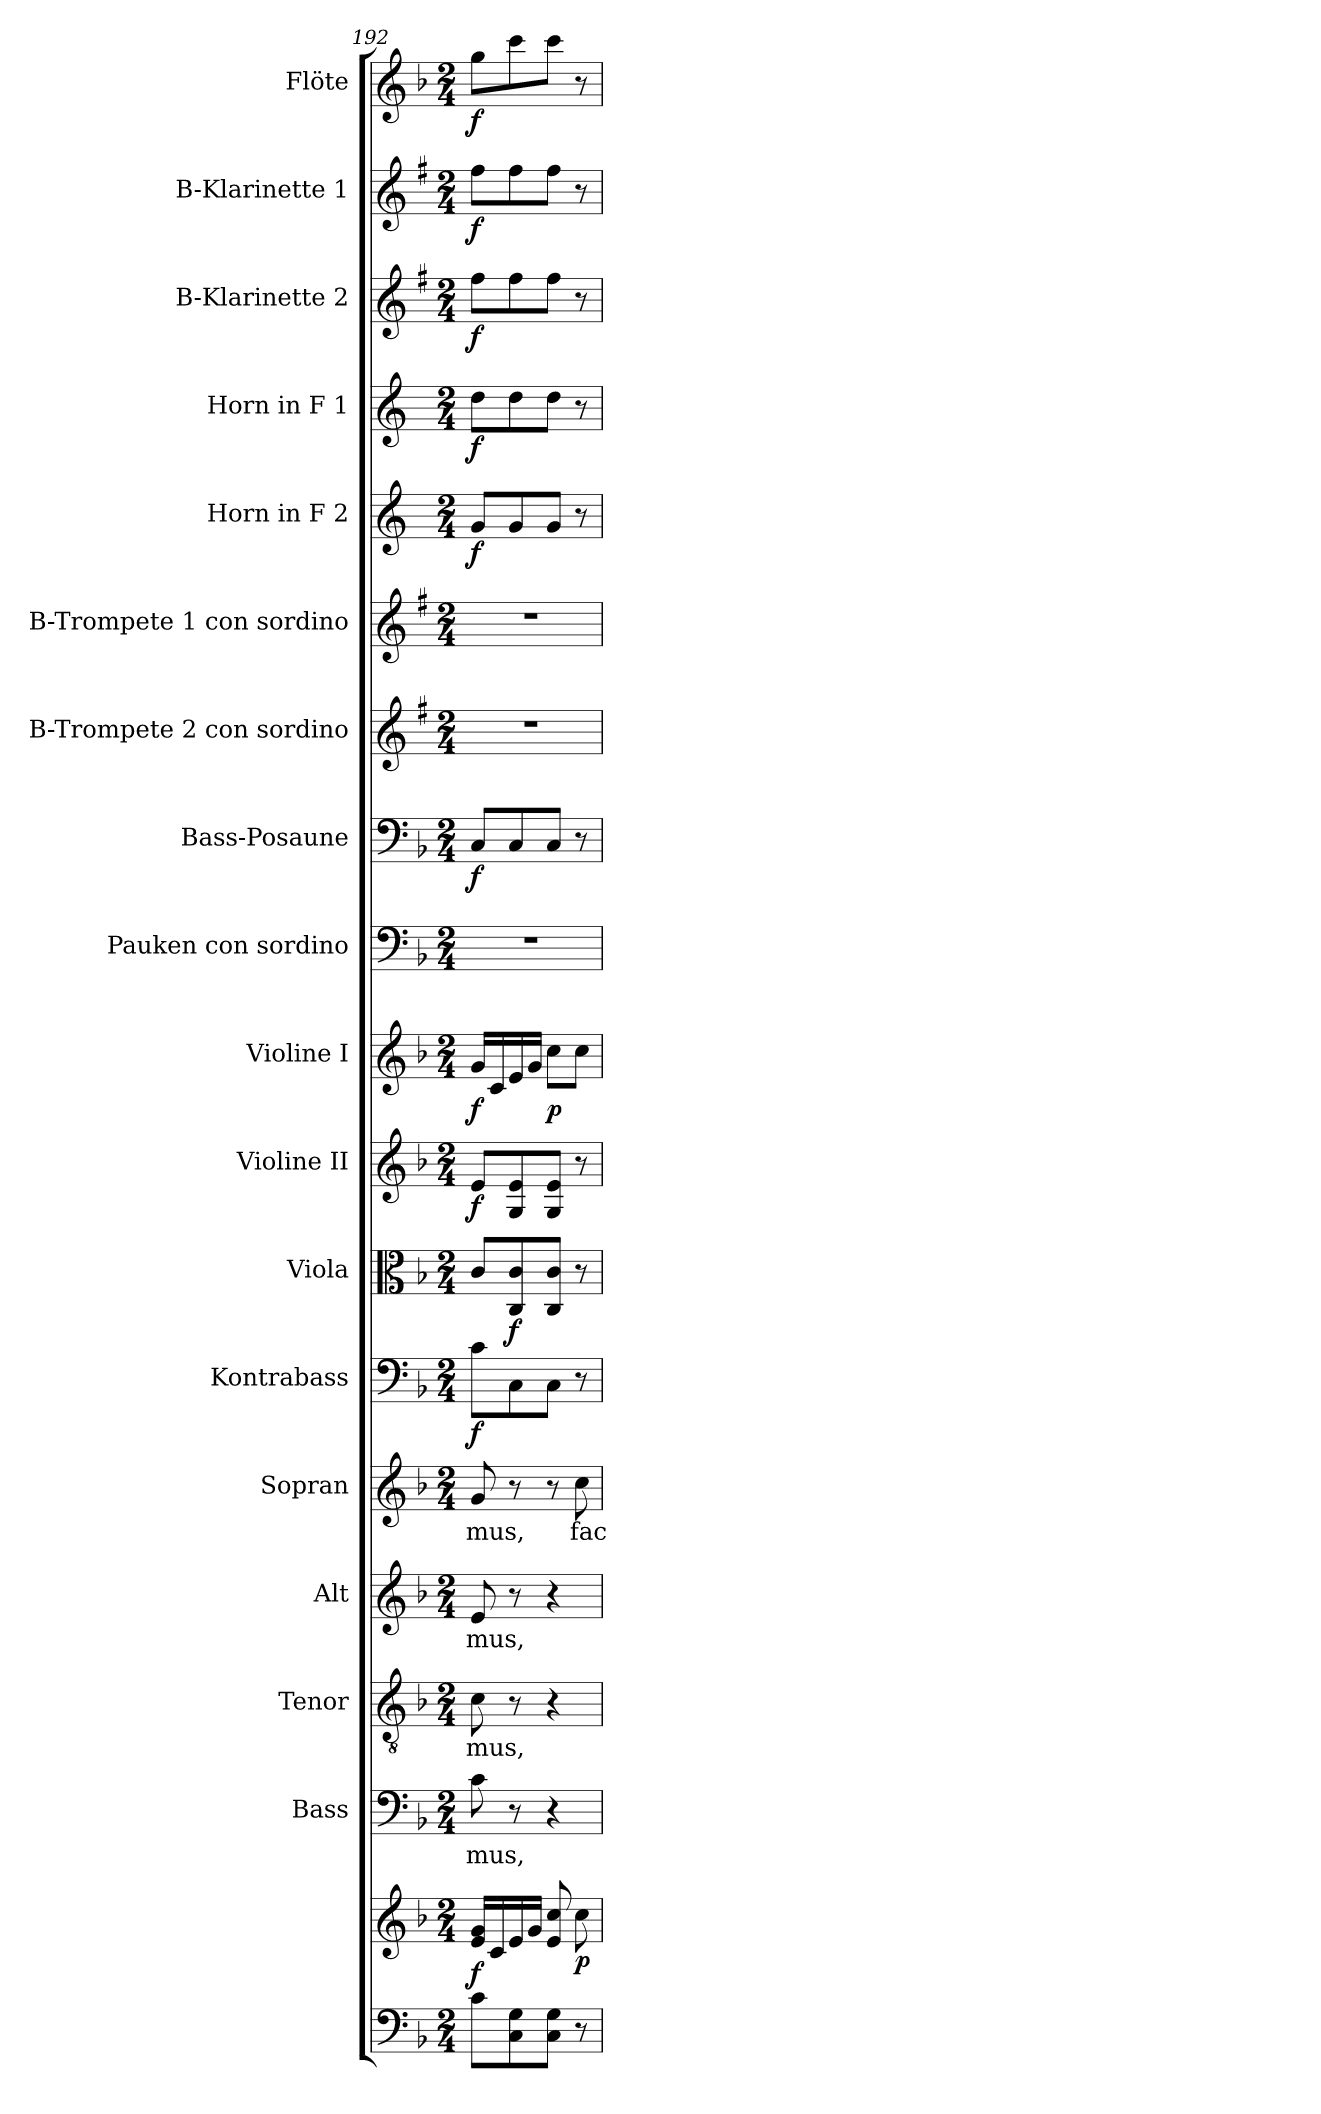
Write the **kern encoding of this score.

**kern	**kern	**dynam	**kern	**text	**kern	**text	**kern	**text	**kern	**text	**kern	**dynam	**kern	**dynam	**kern	**dynam	**kern	**dynam	**kern	**kern	**dynam	**kern	**kern	**kern	**dynam	**kern	**dynam	**kern	**dynam	**kern	**dynam	**kern	**dynam
*part18	*part18	*part18	*part17	*part17	*part16	*part16	*part15	*part15	*part14	*part14	*part13	*part13	*part12	*part12	*part11	*part11	*part10	*part10	*part9	*part8	*part8	*part7	*part6	*part5	*part5	*part4	*part4	*part3	*part3	*part2	*part2	*part1	*part1
*staff19	*staff18	*staff18/19	*staff17	*staff17	*staff16	*staff16	*staff15	*staff15	*staff14	*staff14	*staff13	*staff13	*staff12	*staff12	*staff11	*staff11	*staff10	*staff10	*staff9	*staff8	*staff8	*staff7	*staff6	*staff5	*staff5	*staff4	*staff4	*staff3	*staff3	*staff2	*staff2	*staff1	*staff1
*	*	*	*I"Bass	*	*I"Tenor	*	*I"Alt	*	*I"Sopran	*	*I"Kontrabass	*	*I"Viola	*	*I"Violine II	*	*I"Violine I	*	*I"Pauken con sordino	*I"Bass-Posaune	*	*I"B-Trompete 2 con sordino	*I"B-Trompete 1 con sordino	*I"Horn in F 2	*	*I"Horn in F 1	*	*I"B-Klarinette 2	*	*I"B-Klarinette 1	*	*I"Flöte	*
*	*	*	*I'B.	*	*I'T.	*	*I'A.	*	*I'S.	*	*I'Kb.	*	*I'Vla.	*	*I'Vl. II	*	*I'Vl. I	*	*I'Pk.	*I'B. Pos.	*	*I'B Trp. 2	*I'B Trp. 1	*	*	*	*	*I'B Kl. 2	*	*I'B Kl. 1	*	*I'Fl.	*
*clefF4	*clefG2	*	*clefF4	*	*clefGv2	*	*clefG2	*	*clefG2	*	*clefF4	*	*clefC3	*	*clefG2	*	*clefG2	*	*clefF4	*clefF4	*	*clefG2	*clefG2	*clefG2	*	*clefG2	*	*clefG2	*	*clefG2	*	*clefG2	*
*	*	*	*	*	*	*	*	*	*	*	*ITrd7c12	*	*	*	*	*	*	*	*	*	*	*ITrd1c2	*ITrd1c2	*ITrd4c7	*	*ITrd4c7	*	*ITrd1c2	*	*ITrd1c2	*	*	*
*k[b-]	*k[b-]	*	*k[b-]	*	*k[b-]	*	*k[b-]	*	*k[b-]	*	*k[b-]	*	*k[b-]	*	*k[b-]	*	*k[b-]	*	*k[b-]	*k[b-]	*	*k[b-]	*k[b-]	*k[b-]	*	*k[b-]	*	*k[b-]	*	*k[b-]	*	*k[b-]	*
*F:	*F:	*	*F:	*	*F:	*	*F:	*	*F:	*	*F:	*	*F:	*	*F:	*	*F:	*	*F:	*F:	*	*F:	*F:	*F:	*	*F:	*	*F:	*	*F:	*	*F:	*
*M2/4	*M2/4	*	*M2/4	*	*M2/4	*	*M2/4	*	*M2/4	*	*M2/4	*	*M2/4	*	*M2/4	*	*M2/4	*	*M2/4	*M2/4	*	*M2/4	*M2/4	*M2/4	*	*M2/4	*	*M2/4	*	*M2/4	*	*M2/4	*
=192	=192	=192	=192	=192	=192	=192	=192	=192	=192	=192	=192	=192	=192	=192	=192	=192	=192	=192	=192	=192	=192	=192	=192	=192	=192	=192	=192	=192	=192	=192	=192	=192	=192
!	!	!LO:DY:b	!	!LO:LY:b	!	!LO:LY:b	!	!LO:LY:b	!	!LO:LY:b	!	!LO:DY:b	!	!	!	!LO:DY:b	!	!LO:DY:b	!	!	!LO:DY:b	!	!	!	!LO:DY:b	!	!LO:DY:b	!	!LO:DY:b	!	!LO:DY:b	!	!LO:DY:b
8c\L	16e/ 16g/LL	f	8c\	-mus,	8c\	-mus,	8e/	-mus,	8g/	-mus,	8C\L	f	8c/L	.	8e/L	f	16g/LL	f	2r	8C/L	f	2r	2r	8c/L	f	8g\L	f	8ee\L	f	8ee\L	f	8gg\L	f
.	16c/	.	.	.	.	.	.	.	.	.	.	.	.	.	.	.	16c/	.	.	.	.	.	.	.	.	.	.	.	.	.	.	.	.
!	!	!	!	!	!	!	!	!	!	!	!	!	!	!LO:DY:b	!	!	!	!	!	!	!	!	!	!	!	!	!	!	!	!	!	!	!
8C\ 8G\	16e/	.	8r	.	8r	.	8r	.	8r	.	8CC\	.	8C/ 8c/	f	8G/ 8e/	.	16e/	.	.	8C/	.	.	.	8c/	.	8g\	.	8ee\	.	8ee\	.	8ccc\	.
.	16g/JJ	.	.	.	.	.	.	.	.	.	.	.	.	.	.	.	16g/JJ	.	.	.	.	.	.	.	.	.	.	.	.	.	.	.	.
!	!	!	!	!	!	!	!	!	!	!	!	!	!	!	!	!	!	!LO:DY:b	!	!	!	!	!	!	!	!	!	!	!	!	!	!	!
8C\ 8G\J	8e/ 8cc/	.	4r	.	4r	.	4r	.	8r	.	8CC\J	.	8C/ 8c/J	.	8G/ 8e/J	.	8cc\L	p	.	8C/J	.	.	.	8c/J	.	8g\J	.	8ee\J	.	8ee\J	.	8ccc\J	.
!	!	!LO:DY:b	!	!	!	!	!	!	!	!LO:LY:b	!	!	!	!	!	!	!	!	!	!	!	!	!	!	!	!	!	!	!	!	!	!	!
8r	8cc\	p	.	.	.	.	.	.	8cc\	fac	8r	.	8r	.	8r	.	8cc\J	.	.	8r	.	.	.	8r	.	8r	.	8r	.	8r	.	8r	.
=	=	=	=	=	=	=	=	=	=	=	=	=	=	=	=	=	=	=	=	=	=	=	=	=	=	=	=	=	=	=	=	=	=
*-	*-	*-	*-	*-	*-	*-	*-	*-	*-	*-	*-	*-	*-	*-	*-	*-	*-	*-	*-	*-	*-	*-	*-	*-	*-	*-	*-	*-	*-	*-	*-	*-	*-
